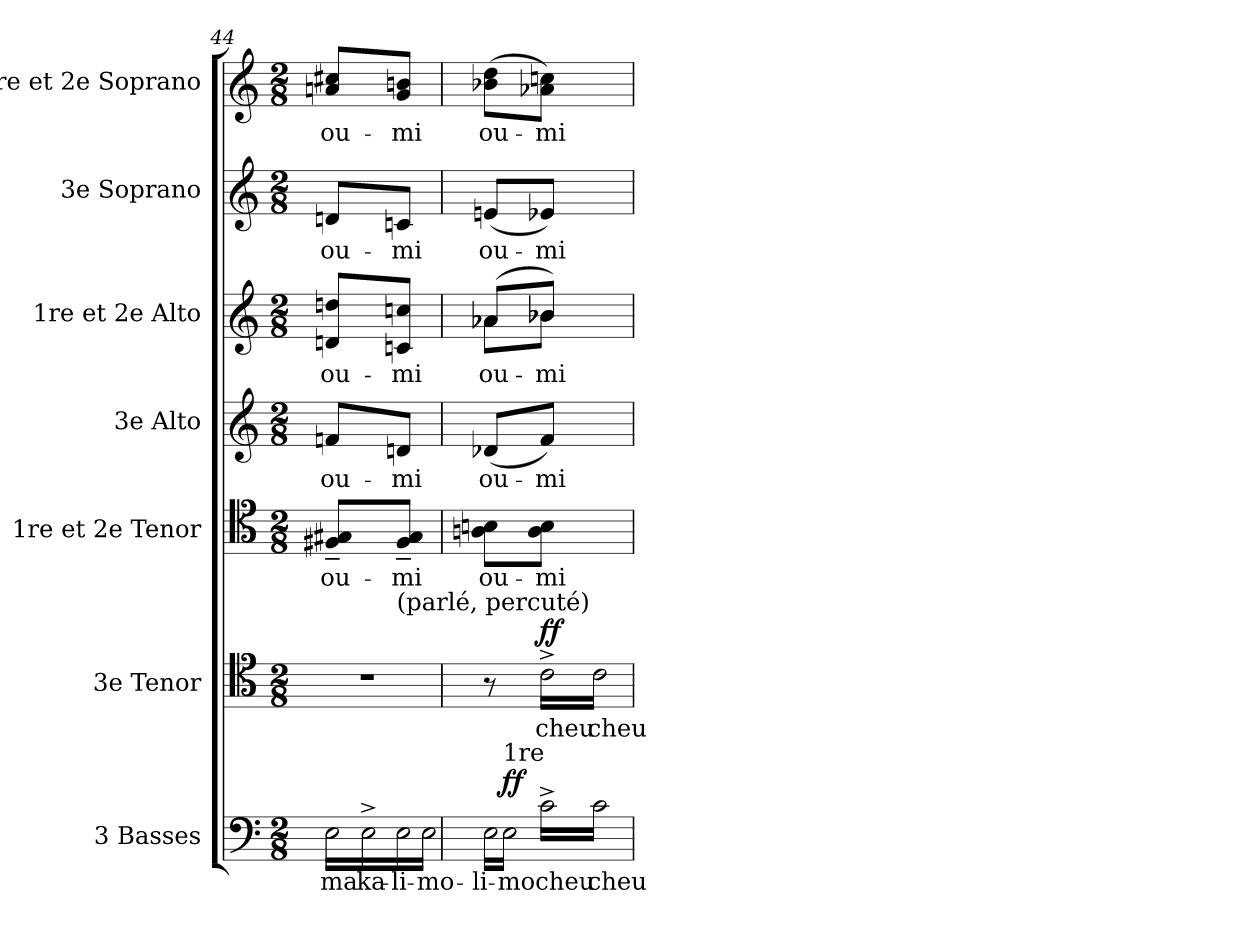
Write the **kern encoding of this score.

**kern	**text	**dynam	**kern	**text	**dynam	**kern	**text	**kern	**text	**kern	**text	**kern	**text	**kern	**text
*part7	*part7	*part7	*part6	*part6	*part6	*part5	*part5	*part4	*part4	*part3	*part3	*part2	*part2	*part1	*part1
*staff7	*staff7	*staff7	*staff6	*staff6	*staff6	*staff5	*staff5	*staff4	*staff4	*staff3	*staff3	*staff2	*staff2	*staff1	*staff1
*I"3 Basses	*	*	*I"3e Tenor	*	*	*I"1re et 2e Tenor	*	*I"3e Alto	*	*I"1re et 2e Alto	*	*I"3e Soprano	*	*I"1re et 2e Soprano	*
*I'B.	*	*	*I'T.	*	*	*	*	*I'A.	*	*	*	*I'S.	*	*	*
*clefF4	*	*	*clefC4	*	*	*clefC4	*	*clefG2	*	*clefG2	*	*clefG2	*	*clefG2	*
*	*	*	*ITrd7c12	*	*	*ITrd7c12	*	*	*	*	*	*	*	*	*
*k[]	*	*	*k[]	*	*	*k[]	*	*k[]	*	*k[]	*	*k[]	*	*k[]	*
*C:	*	*	*C:	*	*	*C:	*	*C:	*	*C:	*	*C:	*	*C:	*
*M2/8	*	*	*M2/8	*	*	*M2/8	*	*M2/8	*	*M2/8	*	*M2/8	*	*M2/8	*
=44	=44	=44	=44	=44	=44	=44	=44	=44	=44	=44	=44	=44	=44	=44	=44
!LO:N:head=open	!	!	!	!	!	!	!	!	!	!	!	!	!	!	!
!	!LO:LY:b:color=#000000	!	!LO:N:vis=1	!	!	!	!	!	!	!	!	!	!	!	!
!	!	!	!	!	!	!	!LO:LY:b:color=#000000	!	!	!	!	!	!	!	!
!	!	!	!	!	!	!	!	!	!LO:LY:b:color=#000000	!	!	!	!	!	!
!	!	!	!	!	!	!	!	!	!	!	!LO:LY:b:color=#000000	!	!	!	!
!	!	!	!	!	!	!	!	!	!	!	!	!	!LO:LY:b:color=#000000	!	!
!	!	!	!	!	!	!	!	!	!	!	!	!	!	!	!LO:LY:b:color=#000000
*	*	*	*^	*	*	*	*	*	*	*	*	*	*	*	*
16Ei\LL	-ma	.	4r	8ryy	.	.	8FF#Xi/~ 8GG#Xi~L	ou-	8fni/L	ou-	8dni/ 8ddniL	ou-	8dni/L	ou-	8ani/ 8cc#XiL	ou-
!LO:N:head=open	!	!	!	!	!	!	!	!	!	!	!	!	!	!	!	!
!	!LO:LY:b:color=#000000	!	!	!	!	!	!	!	!	!	!	!	!	!	!	!
16E^i\	ka-	.	.	.	.	.	.	.	.	.	.	.	.	.	.	.
!LO:N:head=open	!	!	!	!	!	!	!	!	!	!	!	!	!	!	!	!
!	!LO:LY:b:color=#000000	!	!	!	!	!	!	!	!	!	!	!	!	!	!	!
!	!	!	!	!	!	!	!	!LO:LY:b:color=#000000	!	!	!	!	!	!	!	!
!	!	!	!	!	!	!	!	!	!	!LO:LY:b:color=#000000	!	!	!	!	!	!
!	!	!	!	!	!	!	!	!	!	!	!	!LO:LY:b:color=#000000	!	!	!	!
!	!	!	!	!	!	!	!	!	!	!	!	!	!	!LO:LY:b:color=#000000	!	!
!	!	!	!	!LO:TX:a:t=(parlé, percuté)	!	!	!	!	!	!	!	!	!	!	!	!
!	!	!	!	!	!	!	!	!	!	!	!	!	!	!	!	!LO:LY:b:color=#000000
16Ei\	-li-	.	.	8ryy	.	.	8FF#i/~ 8GG#i~J	-mi	8dni/J	-mi	8cni/ 8ccniJ	-mi	8cni/J	-mi	8gi/ 8bniJ	-mi
!LO:N:head=open	!	!	!	!	!	!	!	!	!	!	!	!	!	!	!	!
!	!LO:LY:b:color=#000000	!	!	!	!	!	!	!	!	!	!	!	!	!	!	!
16Ei\JJ	-mo-	.	.	.	.	.	.	.	.	.	.	.	.	.	.	.
=45	=45	=45	=45	=45	=45	=45	=45	=45	=45	=45	=45	=45	=45	=45	=45	=45
!LO:N:head=open	!	!	!	!	!	!	!	!	!	!	!	!	!	!	!	!
*	*	*	*v	*v	*	*	*	*	*	*	*	*	*	*	*	*
*	*	*	*^	*	*	*	*	*	*	*	*	*	*	*	*
!	!LO:LY:b:color=#000000	!	!	!	!	!	!	!	!	!	!	!	!	!	!	!
*	*	*	*v	*v	*	*	*	*	*	*	*	*	*	*	*	*
*	*	*	*^	*	*	*	*	*	*	*	*	*	*	*	*
!	!	!	!	!	!	!	!	!LO:LY:b:color=#000000	!	!	!	!	!	!	!	!
*	*	*	*v	*v	*	*	*	*	*	*	*	*	*	*	*	*
*	*	*	*^	*	*	*	*	*	*	*	*	*	*	*	*
!	!	!	!	!	!	!	!	!	!	!LO:LY:b:color=#000000	!	!	!	!	!	!
*	*	*	*v	*v	*	*	*	*	*	*	*	*	*	*	*	*
*	*	*	*^	*	*	*	*	*	*	*	*	*	*	*	*
!	!	!	!	!	!	!	!	!	!	!	!	!LO:LY:b:color=#000000	!	!	!	!
*	*	*	*v	*v	*	*	*	*	*	*	*^	*	*	*	*	*
*	*	*	*^	*	*	*	*	*	*	*	*	*	*	*	*	*
!	!	!	!	!	!	!	!	!	!	!	!	!	!	!	!LO:LY:b:color=#000000	!	!
*	*	*	*v	*v	*	*	*	*	*	*	*	*	*	*	*	*	*
*	*	*	*^	*	*	*	*	*	*	*	*	*	*	*	*	*
!	!	!	!	!	!	!	!	!	!	!	!	!	!	!	!	!	!LO:LY:b:color=#000000
*	*	*	*v	*v	*	*	*	*	*	*	*	*	*	*	*	*	*
16Ei\LL	-li-	.	8r	.	.	8AAni\ 8BBniL	ou-	(8d-Xi/L	ou-	(8a-Xi/L	8a-i\L	ou-	(8eni/L	ou-	(8b-Xi\ 8ddiL	ou-
!LO:N:head=open	!	!	!	!	!	!	!	!	!	!	!	!	!	!	!	!
!LO:TX:a:t=1re	!	!	!	!	!	!	!	!	!	!	!	!	!	!	!	!
!	!LO:LY:b:color=#000000	!	!	!	!	!	!	!	!	!	!	!	!	!	!	!
16Ei\JJ	-mo	ff	.	.	.	.	.	.	.	.	.	.	.	.	.	.
!LO:N:head=open	!	!	!	!	!	!	!	!	!	!	!	!	!	!	!	!
!	!LO:LY:b:color=#000000	!	!LO:N:head=open	!	!	!	!	!	!	!	!	!	!	!	!	!
!	!	!	!	!LO:LY:b:color=#000000	!	!	!	!	!	!	!	!	!	!	!	!
!	!	!	!	!	!	!	!LO:LY:b:color=#000000	!	!	!	!	!	!	!	!	!
!	!	!	!	!	!	!	!	!	!LO:LY:b:color=#000000	!	!	!	!	!	!	!
!	!	!	!	!	!	!	!	!	!	!	!	!LO:LY:b:color=#000000	!	!	!	!
!	!	!	!	!	!	!	!	!	!	!	!	!	!	!LO:LY:b:color=#000000	!	!
!	!	!	!	!	!	!	!	!	!	!	!	!	!	!	!	!LO:LY:b:color=#000000
16c^i\LL	cheu	.	16C^i\LL	cheu	ff	8AAi\ 8BBiJ	-mi	8fi/J)	-mi	8b-Xi/J)	8b-i\J	-mi	8e-Xi/J)	-mi	8a-Xi\ 8ccniJ)	-mi
!LO:N:head=open	!	!	!	!	!	!	!	!	!	!	!	!	!	!	!	!
!	!LO:LY:b:color=#000000	!	!LO:N:head=open	!	!	!	!	!	!	!	!	!	!	!	!	!
!	!	!	!	!LO:LY:b:color=#000000	!	!	!	!	!	!	!	!	!	!	!	!
16ci\JJ	cheu	.	16Ci\JJ	cheu	.	.	.	.	.	.	.	.	.	.	.	.
*	*	*	*	*	*	*	*	*	*	*v	*v	*	*	*	*	*
=	=	=	=	=	=	=	=	=	=	=	=	=	=	=	=
*-	*-	*-	*-	*-	*-	*-	*-	*-	*-	*-	*-	*-	*-	*-	*-
